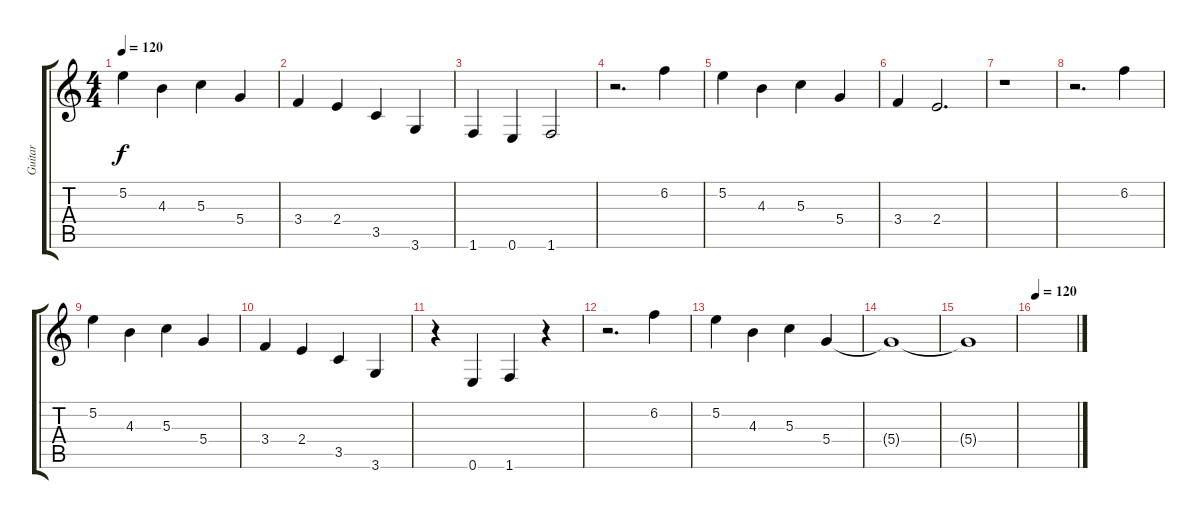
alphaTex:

\track ("Guitar" "Guitar") {instrument overdrivenguitar}
\staff {score tabs}
\tuning (E4 B3 G3 D3 A2 E2) {hide}
\ts (4 4)
\tempo 120
\clef g2
\ks c
5.2.4{dy f} 4.3.4 5.3.4 5.4.4 |
3.4.4 2.4.4 3.5.4 3.6.4 |
1.6.4 0.6.4 1.6.2 |
r.2{d} 6.2.4 |
5.2.4 4.3.4 5.3.4 5.4.4 |
3.4.4 2.4.2{d} |
r.1 |
r.2{d} 6.2.4 |
5.2.4 4.3.4 5.3.4 5.4.4 |
3.4.4 2.4.4 3.5.4 3.6.4 |
r.4 0.6.4 1.6.4 r.4 |
r.2{d} 6.2.4 |
5.2.4 4.3.4 5.3.4 5.4.4 |
5.4{t}.1 |
5.4{t}.1 |
\tempo 120
